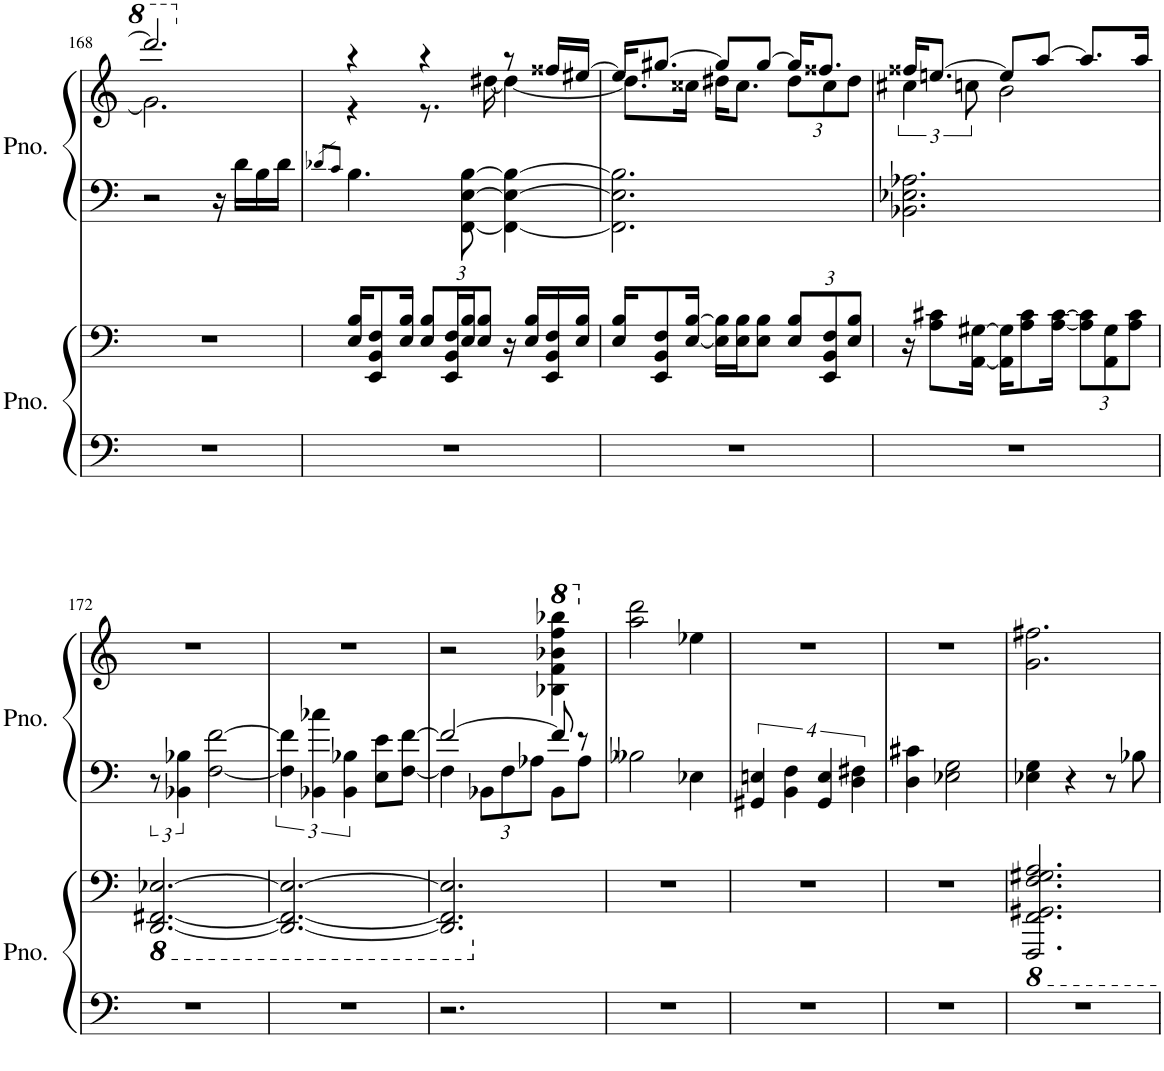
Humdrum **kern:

**kern	**kern	**kern	**kern
*part2	*part2	*part1	*part1
*staff4	*staff3	*staff2	*staff1
*I"Piano	*	*I"Piano	*
*I'Pno.	*	*I'Pno.	*
!!LO:PB:g=z
*clefF4	*clefF4	*clefF4	*clefG2
*k[]	*k[]	*k[]	*k[]
*M3/4	*M3/4	*M3/4	*M3/4
=168	=168	=168	=168
*	*	*	*^
2.r	2.r	2r	2.dddd/]	2.gg#\]
.	.	16r	.	.
.	.	16d\LL	.	.
.	.	16B\	.	.
.	.	16d\JJ	.	.
=169	=169	=169	=169	=169
.	.	8qd-X/L	.	.
.	.	8qc/J	.	.
2.r	16E/ 16B/KL	4.B\	4r	4r
.	8EE/ 8BB/ 8F/	.	.	.
.	16E/ 16B/Jk	.	.	.
*	*Xbrackettup	*	*	*
.	12E/ 12B/L	.	4r	8.r
.	24EE/ 24BB/ 24F/L	.	.	.
.	24E/ 24B/J	[8FF\ [8E\ [8B\	.	.
.	12E/ 12B/J	.	.	.
.	.	.	.	[16dd#X\
.	16r	4FF\_ 4E\_ 4B\_	8r	4dd#\_
.	16E/ 16B/LL	.	.	.
.	16EE/ 16BB/ 16F/	.	16ff##X/LL	.
.	16E/ 16B/JJ	.	[16ee#X/JJ	.
=170	=170	=170	=170	=170
2.r	16E/ 16B/KL	2.FF\] 2.E\] 2.B\]	16ee#/KL]	8.dd#\L]
.	8EE/ 8BB/ 8F/	.	[8.gg#X/J	.
.	[16E/ [16B/Jk	.	.	16cc##X\Jk
.	16E\] 16B\]LL	.	8gg#/L]	16dd#X\KL
.	16E\ 16B\J	.	.	8.cc##\J
.	8E\ 8B\J	.	[8gg#/J	.
*	*	*	*	*Xbrackettup
.	12E/ 12B/L	.	16gg#/KL]	12dd#\L
.	.	.	8.ff##X/J	.
.	12EE/ 12BB/ 12F/	.	.	12cc##\
.	12E/ 12B/J	.	.	12dd#\J
=171	=171	=171	=171	=171
*	*	*	*	*brackettup
2.r	16r	2.BB-X\ 2.E-X\ 2.A-X\	16ff##X/KL	6cc#X\
.	8A\ 8c#X\L	.	[8.een/J	.
.	.	.	.	12ccn\
.	[16AA\ [16G#X\Jk	.	.	.
.	16AA\] 16G#\]KL	.	8ee/L]	2b\
.	8A\ 8c#\	.	.	.
.	.	.	[8aa/J	.
.	[16A\ [16c#\Jk	.	.	.
.	12A\] 12c#\]L	.	8.aa/L]	.
.	12AA\ 12G#\	.	.	.
.	12A\ 12c#\J	.	.	.
.	.	.	16aa/Jk	.
*	*	*	*v	*v
!!LO:LB:g=z
=172	=172	=172	=172
2.r	[2.DDD/ [2.FFF#X/ [2.EE-X/	12r	2.r
.	.	6BB-X\ 6B-X\	.
.	.	[2F\ [2f\	.
=173	=173	=173	=173
2.r	2.DDD/_ 2.FFF#/_ 2.EE-/_	6F\] 6f\]	2.r
.	.	6BB-X\ 6cc-X\	.
.	.	6BB-\ 6B-X\	.
.	.	8E\ 8e\L	.
.	.	[8F\ [>8f\J	.
=174	=174	=174	=174
*	*	*^	*
2.r	2.DDD/] 2.FFF#/] 2.EE-/]	2f/_	4F\]	2r
*	*	*	*Xbrackettup	*
.	.	.	12BB-X\L	.
.	.	.	12F\	.
.	.	.	12A-X\J	.
*	*	*X8va	*	*
*	*	*	*	*8va
*	*	*	*	*8va
.	.	8f/]	8BB-\L	4b-X\ 4ff\ 4bb-X\ 4fff\ 4bbb-X\
.	.	8r	8A-\J	.
*	*	*v	*v	*
=175	=175	=175	=175
*	*	*	*X8va
2.r	2.r	2B--X\	2aa\ 2ddd\
.	.	4E-X\	4ee-X\
=176	=176	=176	=176
*	*	*brackettup	*
2.r	2.r	16%3GG#X/ 16%3En/	2.r
.	.	16%3BB\ 16%3F\	.
.	.	16%3GG#/ 16%3E/	.
.	.	16%3D\ 16%3F#X\	.
=177	=177	=177	=177
2.r	2.r	4D\ 4c#X\	2.r
.	.	2E-X\ 2G\	.
=178	=178	=178	=178
2.r	2.FFFF/ 2.FFF/ 2.GGG#X/ 2.FF/ 2.GG#X/ 2.AA/	4E-X\ 4G\	2.g\ 2.ff#X\
.	.	4r	.
.	.	8r	.
.	.	8B-X\	.
=	=	=	=
*-	*-	*-	*-
